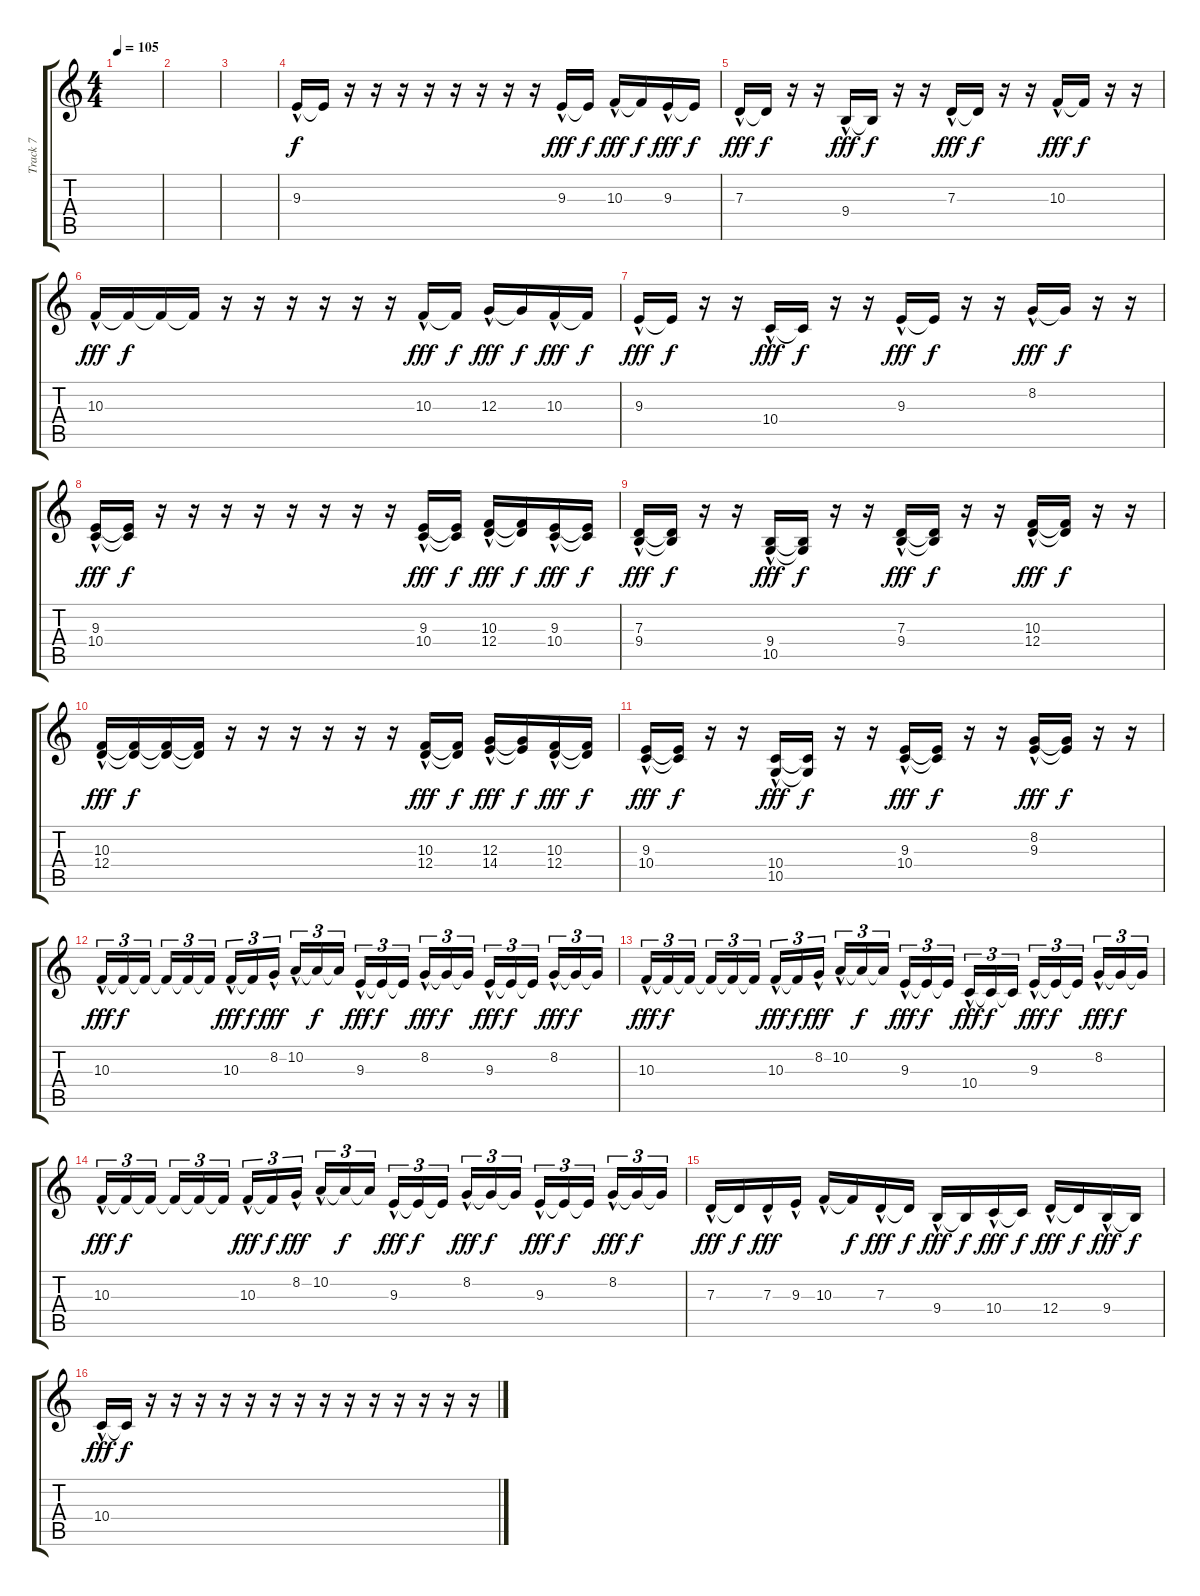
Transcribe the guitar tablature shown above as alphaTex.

\track ("Track 7" "Track 7") {instrument vibraphone}
\staff {score tabs}
\tuning (E4 B3 G3 D3 A2 E2) {hide}
\ts (4 4)
\tempo 105
\clef g2
\ks c
|
|
|
9.3{hac}.16 9.3{t}.16{dy f} r.16 r.16 r.16 r.16 r.16 r.16 r.16 r.16 9.3{hac}.16{dy fff} 9.3{t}.16{dy f} 10.3{hac}.16{dy fff} 10.3{t}.16{dy f} 9.3{hac}.16{dy fff} 9.3{t}.16{dy f} |
7.3{hac}.16{dy fff} 7.3{t}.16{dy f} r.16 r.16 9.4{hac}.16{dy fff} 9.4{t}.16{dy f} r.16 r.16 7.3{hac}.16{dy fff} 7.3{t}.16{dy f} r.16 r.16 10.3{hac}.16{dy fff} 10.3{t}.16{dy f} r.16 r.16 |
10.3{hac}.16{dy fff} 10.3{t}.16{dy f} 10.3{t}.16 10.3{t}.16 r.16 r.16 r.16 r.16 r.16 r.16 10.3{hac}.16{dy fff} 10.3{t}.16{dy f} 12.3{hac}.16{dy fff} 12.3{t}.16{dy f} 10.3{hac}.16{dy fff} 10.3{t}.16{dy f} |
9.3{hac}.16{dy fff} 9.3{t}.16{dy f} r.16 r.16 10.4{hac}.16{dy fff} 10.4{t}.16{dy f} r.16 r.16 9.3{hac}.16{dy fff} 9.3{t}.16{dy f} r.16 r.16 8.2{hac}.16{dy fff} 8.2{t}.16{dy f} r.16 r.16 |
(9.3{hac} 10.4{hac}).16{dy fff} (9.3{t} 10.4{t}).16{dy f} r.16 r.16 r.16 r.16 r.16 r.16 r.16 r.16 (9.3{hac} 10.4{hac}).16{dy fff} (9.3{t} 10.4{t}).16{dy f} (10.3{hac} 12.4{hac}).16{dy fff} (10.3{t} 12.4{t}).16{dy f} (9.3{hac} 10.4{hac}).16{dy fff} (9.3{t} 10.4{t}).16{dy f} |
(7.3{hac} 9.4{hac}).16{dy fff} (7.3{t} 9.4{t}).16{dy f} r.16 r.16 (9.4{hac} 10.5{hac}).16{dy fff} (9.4{t} 10.5{t}).16{dy f} r.16 r.16 (7.3{hac} 9.4{hac}).16{dy fff} (7.3{t} 9.4{t}).16{dy f} r.16 r.16 (10.3{hac} 12.4{hac}).16{dy fff} (10.3{t} 12.4{t}).16{dy f} r.16 r.16 |
(10.3{hac} 12.4{hac}).16{dy fff} (10.3{t} 12.4{t}).16{dy f} (10.3{t} 12.4{t}).16 (10.3{t} 12.4{t}).16 r.16 r.16 r.16 r.16 r.16 r.16 (10.3{hac} 12.4{hac}).16{dy fff} (10.3{t} 12.4{t}).16{dy f} (12.3{hac} 14.4{hac}).16{dy fff} (12.3{t} 14.4{t}).16{dy f} (10.3{hac} 12.4{hac}).16{dy fff} (10.3{t} 12.4{t}).16{dy f} |
(9.3{hac} 10.4{hac}).16{dy fff} (9.3{t} 10.4{t}).16{dy f} r.16 r.16 (10.4{hac} 10.5{hac}).16{dy fff} (10.4{t} 10.5{t}).16{dy f} r.16 r.16 (9.3{hac} 10.4{hac}).16{dy fff} (9.3{t} 10.4{t}).16{dy f} r.16 r.16 (8.2{hac} 9.3{hac}).16{dy fff} (8.2{t} 9.3{t}).16{dy f} r.16 r.16 |
10.3{hac}.16{tu (3 2) dy fff} 10.3{t}.16{tu (3 2) dy f} 10.3{t}.16{tu (3 2) beam splitsecondary} 10.3{t}.16{tu (3 2)} 10.3{t}.16{tu (3 2)} 10.3{t}.16{tu (3 2)} 10.3{hac}.16{tu (3 2) dy fff} 10.3{t}.16{tu (3 2) dy f} 8.2{hac}.16{tu (3 2) dy fff beam splitsecondary} 10.2{hac}.16{tu (3 2)} 10.2{t}.16{tu (3 2) dy f} 10.2{t}.16{tu (3 2)} 9.3{hac}.16{tu (3 2) dy fff} 9.3{t}.16{tu (3 2) dy f} 9.3{t}.16{tu (3 2) beam splitsecondary} 8.2{hac}.16{tu (3 2) dy fff} 8.2{t}.16{tu (3 2) dy f} 8.2{t}.16{tu (3 2)} 9.3{hac}.16{tu (3 2) dy fff} 9.3{t}.16{tu (3 2) dy f} 9.3{t}.16{tu (3 2) beam splitsecondary} 8.2{hac}.16{tu (3 2) dy fff} 8.2{t}.16{tu (3 2) dy f} 8.2{t}.16{tu (3 2)} |
10.3{hac}.16{tu (3 2) dy fff} 10.3{t}.16{tu (3 2) dy f} 10.3{t}.16{tu (3 2) beam splitsecondary} 10.3{t}.16{tu (3 2)} 10.3{t}.16{tu (3 2)} 10.3{t}.16{tu (3 2)} 10.3{hac}.16{tu (3 2) dy fff} 10.3{t}.16{tu (3 2) dy f} 8.2{hac}.16{tu (3 2) dy fff beam splitsecondary} 10.2{hac}.16{tu (3 2)} 10.2{t}.16{tu (3 2) dy f} 10.2{t}.16{tu (3 2)} 9.3{hac}.16{tu (3 2) dy fff} 9.3{t}.16{tu (3 2) dy f} 9.3{t}.16{tu (3 2) beam splitsecondary} 10.4{hac}.16{tu (3 2) dy fff} 10.4{t}.16{tu (3 2) dy f} 10.4{t}.16{tu (3 2)} 9.3{hac}.16{tu (3 2) dy fff} 9.3{t}.16{tu (3 2) dy f} 9.3{t}.16{tu (3 2) beam splitsecondary} 8.2{hac}.16{tu (3 2) dy fff} 8.2{t}.16{tu (3 2) dy f} 8.2{t}.16{tu (3 2)} |
10.3{hac}.16{tu (3 2) dy fff} 10.3{t}.16{tu (3 2) dy f} 10.3{t}.16{tu (3 2) beam splitsecondary} 10.3{t}.16{tu (3 2)} 10.3{t}.16{tu (3 2)} 10.3{t}.16{tu (3 2)} 10.3{hac}.16{tu (3 2) dy fff} 10.3{t}.16{tu (3 2) dy f} 8.2{hac}.16{tu (3 2) dy fff beam splitsecondary} 10.2{hac}.16{tu (3 2)} 10.2{t}.16{tu (3 2) dy f} 10.2{t}.16{tu (3 2)} 9.3{hac}.16{tu (3 2) dy fff} 9.3{t}.16{tu (3 2) dy f} 9.3{t}.16{tu (3 2) beam splitsecondary} 8.2{hac}.16{tu (3 2) dy fff} 8.2{t}.16{tu (3 2) dy f} 8.2{t}.16{tu (3 2)} 9.3{hac}.16{tu (3 2) dy fff} 9.3{t}.16{tu (3 2) dy f} 9.3{t}.16{tu (3 2) beam splitsecondary} 8.2{hac}.16{tu (3 2) dy fff} 8.2{t}.16{tu (3 2) dy f} 8.2{t}.16{tu (3 2)} |
7.3{hac}.16{dy fff} 7.3{t}.16{dy f} 7.3{hac}.16{dy fff} 9.3{hac}.16 10.3{hac}.16 10.3{t}.16{dy f} 7.3{hac}.16{dy fff} 7.3{t}.16{dy f} 9.4{hac}.16{dy fff} 9.4{t}.16{dy f} 10.4{hac}.16{dy fff} 10.4{t}.16{dy f} 12.4{hac}.16{dy fff} 12.4{t}.16{dy f} 9.4{hac}.16{dy fff} 9.4{t}.16{dy f} |
10.4{hac}.16{dy fff} 10.4{t}.16{dy f} r.16 r.16 r.16 r.16 r.16 r.16 r.16 r.16 r.16 r.16 r.16 r.16 r.16 r.16
